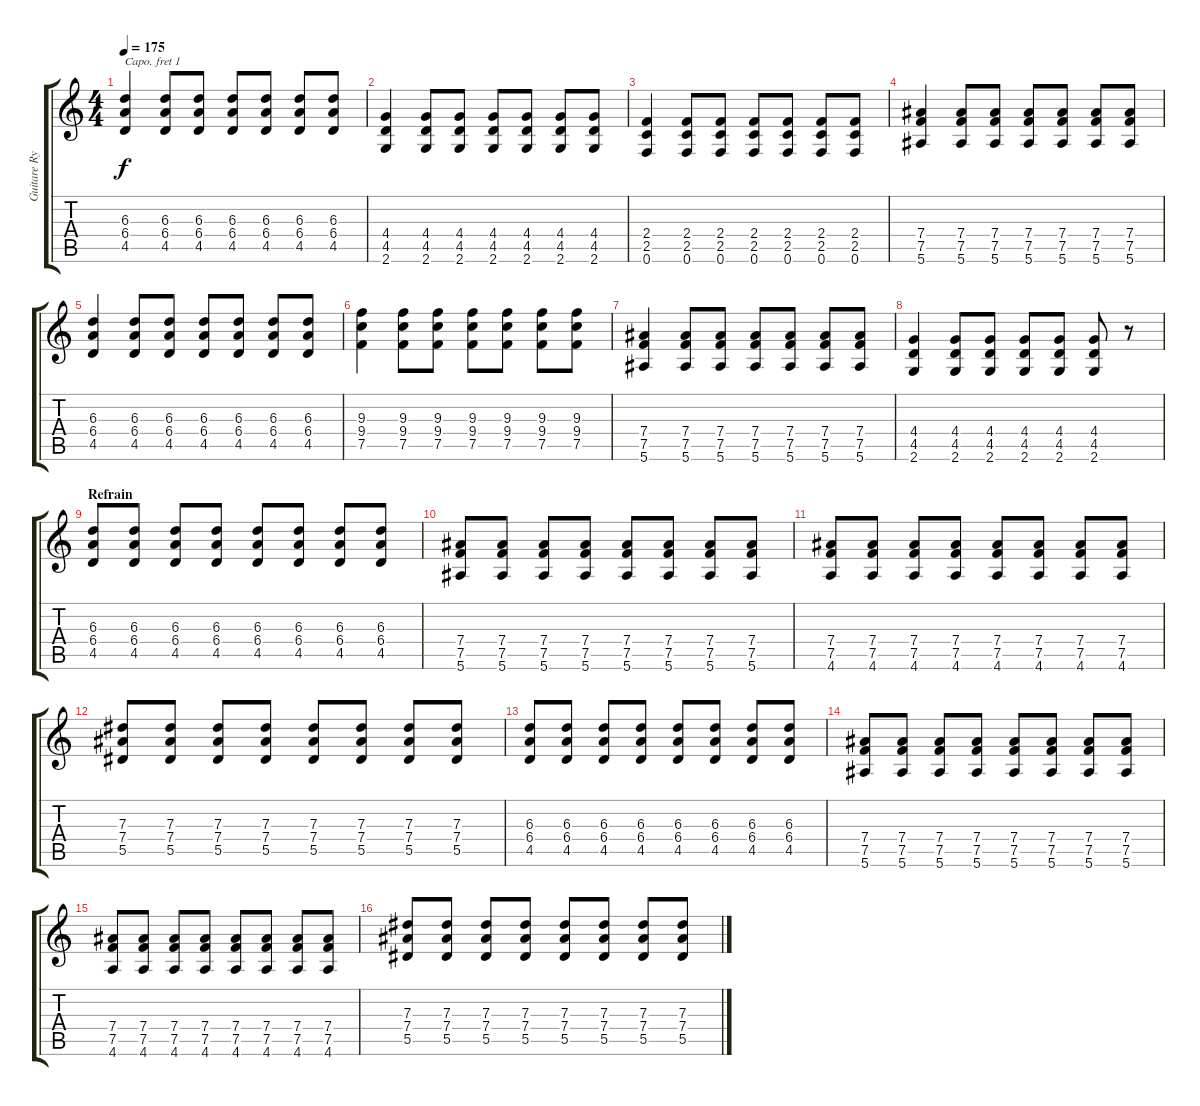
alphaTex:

\track ("Guitare Rythmique" "Guitare Ry") {instrument distortionguitar}
\staff {score tabs}
\capo 1
\tuning (E4 B3 G3 D3 A2 E2) {hide}
\ts (4 4)
\tempo 175
\clef g2
\ks c
(6.3 6.4 4.5).4{dy f} (6.3 6.4 4.5).8 (6.3 6.4 4.5).8 (6.3 6.4 4.5).8 (6.3 6.4 4.5).8 (6.3 6.4 4.5).8 (6.3 6.4 4.5).8 |
(4.4 4.5 2.6).4 (4.4 4.5 2.6).8 (4.4 4.5 2.6).8 (4.4 4.5 2.6).8 (4.4 4.5 2.6).8 (4.4 4.5 2.6).8 (4.4 4.5 2.6).8 |
(2.4 2.5 0.6).4 (2.4 2.5 0.6).8 (2.4 2.5 0.6).8 (2.4 2.5 0.6).8 (2.4 2.5 0.6).8 (2.4 2.5 0.6).8 (2.4 2.5 0.6).8 |
(7.4 7.5 5.6).4 (7.4 7.5 5.6).8 (7.4 7.5 5.6).8 (7.4 7.5 5.6).8 (7.4 7.5 5.6).8 (7.4 7.5 5.6).8 (7.4 7.5 5.6).8 |
(6.3 6.4 4.5).4 (6.3 6.4 4.5).8 (6.3 6.4 4.5).8 (6.3 6.4 4.5).8 (6.3 6.4 4.5).8 (6.3 6.4 4.5).8 (6.3 6.4 4.5).8 |
(9.3 9.4 7.5).4 (9.3 9.4 7.5).8 (9.3 9.4 7.5).8 (9.3 9.4 7.5).8 (9.3 9.4 7.5).8 (9.3 9.4 7.5).8 (9.3 9.4 7.5).8 |
(7.4 7.5 5.6).4 (7.4 7.5 5.6).8 (7.4 7.5 5.6).8 (7.4 7.5 5.6).8 (7.4 7.5 5.6).8 (7.4 7.5 5.6).8 (7.4 7.5 5.6).8 |
(4.4 4.5 2.6).4 (4.4 4.5 2.6).8 (4.4 4.5 2.6).8 (4.4 4.5 2.6).8 (4.4 4.5 2.6).8 (4.4 4.5 2.6).8 r.8 |
\section ("" "Refrain")
(6.3 6.4 4.5).8 (6.3 6.4 4.5).8 (6.3 6.4 4.5).8 (6.3 6.4 4.5).8 (6.3 6.4 4.5).8 (6.3 6.4 4.5).8 (6.3 6.4 4.5).8 (6.3 6.4 4.5).8 |
(7.4 7.5 5.6).8 (7.4 7.5 5.6).8 (7.4 7.5 5.6).8 (7.4 7.5 5.6).8 (7.4 7.5 5.6).8 (7.4 7.5 5.6).8 (7.4 7.5 5.6).8 (7.4 7.5 5.6).8 |
(7.4 7.5 4.6).8 (7.4 7.5 4.6).8 (7.4 7.5 4.6).8 (7.4 7.5 4.6).8 (7.4 7.5 4.6).8 (7.4 7.5 4.6).8 (7.4 7.5 4.6).8 (7.4 7.5 4.6).8 |
(7.3 7.4 5.5).8 (7.3 7.4 5.5).8 (7.3 7.4 5.5).8 (7.3 7.4 5.5).8 (7.3 7.4 5.5).8 (7.3 7.4 5.5).8 (7.3 7.4 5.5).8 (7.3 7.4 5.5).8 |
(6.3 6.4 4.5).8 (6.3 6.4 4.5).8 (6.3 6.4 4.5).8 (6.3 6.4 4.5).8 (6.3 6.4 4.5).8 (6.3 6.4 4.5).8 (6.3 6.4 4.5).8 (6.3 6.4 4.5).8 |
(7.4 7.5 5.6).8 (7.4 7.5 5.6).8 (7.4 7.5 5.6).8 (7.4 7.5 5.6).8 (7.4 7.5 5.6).8 (7.4 7.5 5.6).8 (7.4 7.5 5.6).8 (7.4 7.5 5.6).8 |
(7.4 7.5 4.6).8 (7.4 7.5 4.6).8 (7.4 7.5 4.6).8 (7.4 7.5 4.6).8 (7.4 7.5 4.6).8 (7.4 7.5 4.6).8 (7.4 7.5 4.6).8 (7.4 7.5 4.6).8 |
(7.3 7.4 5.5).8 (7.3 7.4 5.5).8 (7.3 7.4 5.5).8 (7.3 7.4 5.5).8 (7.3 7.4 5.5).8 (7.3 7.4 5.5).8 (7.3 7.4 5.5).8 (7.3 7.4 5.5).8
